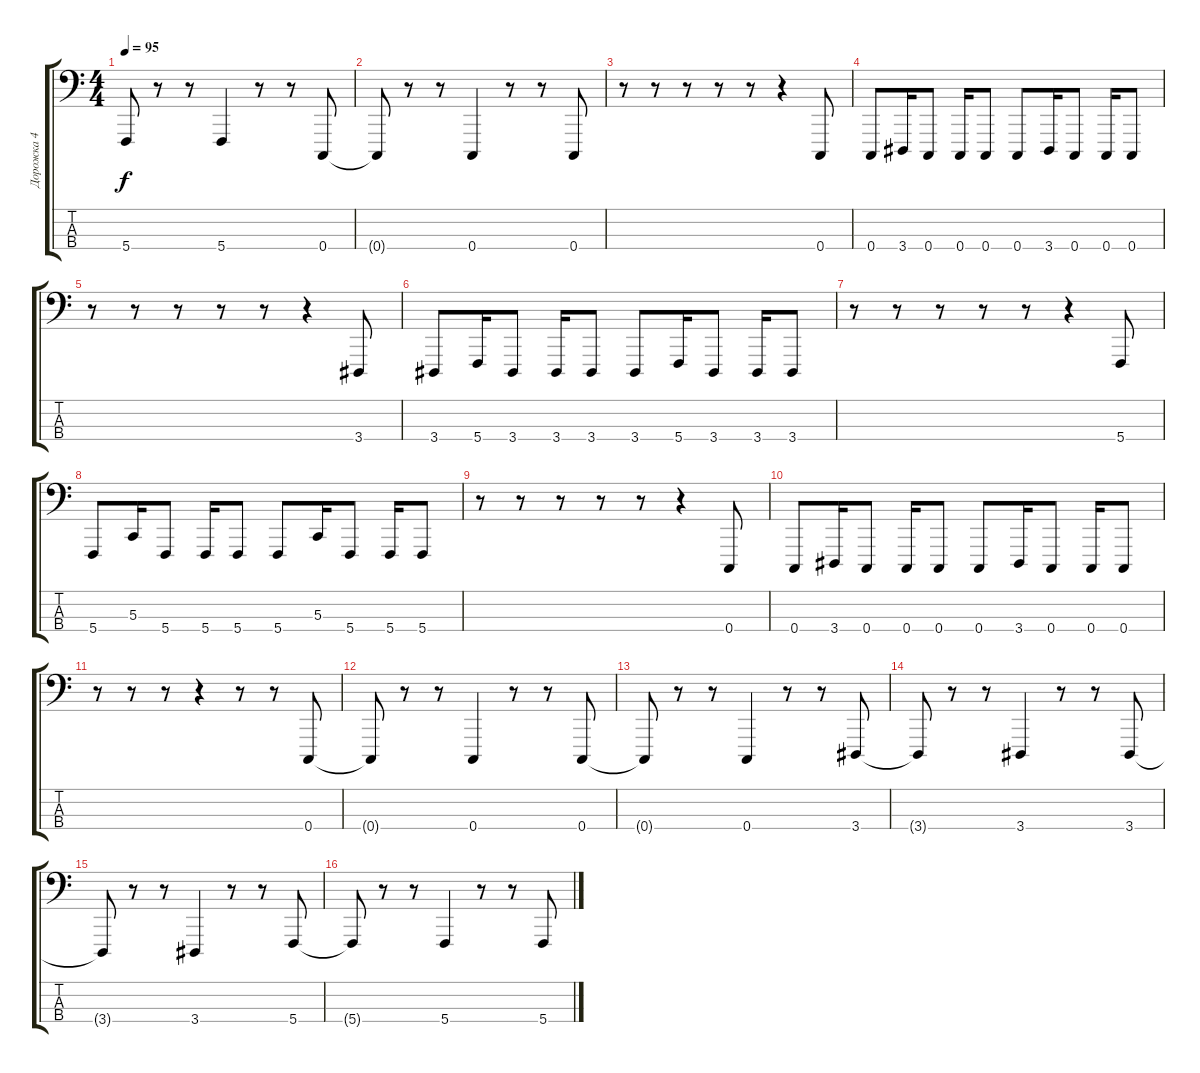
\track ("Дорожка 4" "Дорожка 4") {instrument lead8bassandlead}
\staff {score tabs}
\tuning (F2 C2 G1 C1) {hide}
\ts (4 4)
\tempo 95
\clef f4
\ks c
5.4{t}.8{dy f} r.8 r.8 5.4.4 r.8 r.8 0.4.8 |
0.4{t}.8 r.8 r.8 0.4.4 r.8 r.8 0.4.8 |
r.8 r.8 r.8 r.8 r.8 r.4 0.4.8 |
0.4.8 3.4.16 0.4.8 0.4.16 0.4.8 0.4.8 3.4.16 0.4.8 0.4.16 0.4.8 |
r.8 r.8 r.8 r.8 r.8 r.4 3.4.8 |
3.4.8 5.4.16 3.4.8 3.4.16 3.4.8 3.4.8 5.4.16 3.4.8 3.4.16 3.4.8 |
r.8 r.8 r.8 r.8 r.8 r.4 5.4.8 |
5.4.8 5.3.16 5.4.8 5.4.16 5.4.8 5.4.8 5.3.16 5.4.8 5.4.16 5.4.8 |
r.8 r.8 r.8 r.8 r.8 r.4 0.4.8 |
0.4.8 3.4.16 0.4.8 0.4.16 0.4.8 0.4.8 3.4.16 0.4.8 0.4.16 0.4.8 |
r.8 r.8 r.8 r.4 r.8 r.8 0.4.8 |
0.4{t}.8 r.8 r.8 0.4.4 r.8 r.8 0.4.8 |
0.4{t}.8 r.8 r.8 0.4.4 r.8 r.8 3.4.8 |
3.4{t}.8 r.8 r.8 3.4.4 r.8 r.8 3.4.8 |
3.4{t}.8 r.8 r.8 3.4.4 r.8 r.8 5.4.8 |
5.4{t}.8 r.8 r.8 5.4.4 r.8 r.8 5.4.8
